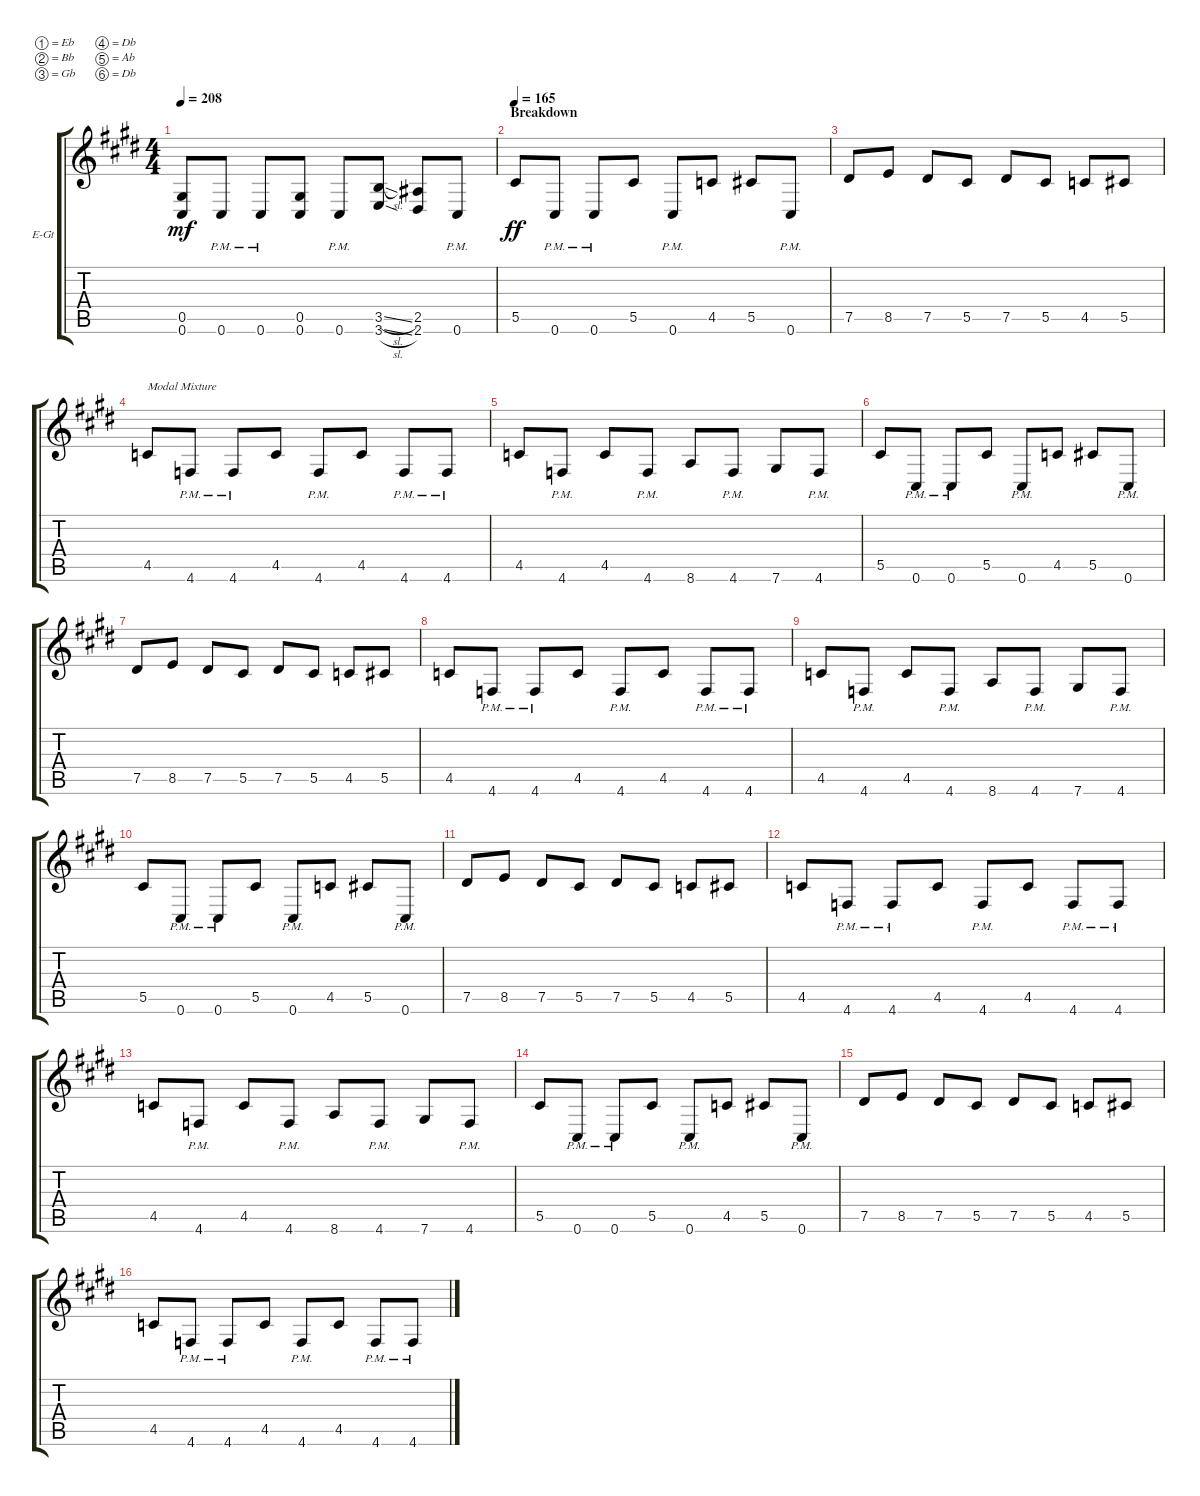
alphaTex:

\defaultSystemsLayout 4
\bracketExtendMode groupsimilarinstruments
\firstSystemTrackNameOrientation horizontal
\otherSystemsTrackNameOrientation horizontal
\track ("Gary Smith - Guitar" "E-Gt") {instrument distortionguitar}
\staff {score tabs}
\tuning (Eb4 Bb3 Gb3 Db3 Ab2 Db2)
\ts (4 4)
\tempo 208
\clef g2
\ks c#minor
(0.5 0.6).8{dy mf} 0.6{pm}.8 0.6{pm}.8 (0.6 0.5).8 0.6{pm}.8 (3.6{sl} 3.5{sl}).8 (2.5 2.6).8 0.6{pm}.8 |
\section ("" "Breakdown")
\tempo 165
5.5.8{dy ff} 0.6{pm}.8 0.6{pm}.8 5.5.8 0.6{pm}.8 4.5.8 5.5.8 0.6{pm}.8 |
7.5.8 8.5.8 7.5.8 5.5.8 7.5.8 5.5.8 4.5.8 5.5.8 |
4.5.8{txt "Modal Mixture"} 4.6{pm}.8 4.6{pm}.8 4.5.8 4.6{pm}.8 4.5.8 4.6{pm}.8 4.6{pm}.8 |
4.5.8 4.6{pm}.8 4.5.8 4.6{pm}.8 8.6.8 4.6{pm}.8 7.6.8 4.6{pm}.8 |
5.5.8 0.6{pm}.8 0.6{pm}.8 5.5.8 0.6{pm}.8 4.5.8 5.5.8 0.6{pm}.8 |
7.5.8 8.5.8 7.5.8 5.5.8 7.5.8 5.5.8 4.5.8 5.5.8 |
4.5.8 4.6{pm}.8 4.6{pm}.8 4.5.8 4.6{pm}.8 4.5.8 4.6{pm}.8 4.6{pm}.8 |
4.5.8 4.6{pm}.8 4.5.8 4.6{pm}.8 8.6.8 4.6{pm}.8 7.6.8 4.6{pm}.8 |
5.5.8 0.6{pm}.8 0.6{pm}.8 5.5.8 0.6{pm}.8 4.5.8 5.5.8 0.6{pm}.8 |
7.5.8 8.5.8 7.5.8 5.5.8 7.5.8 5.5.8 4.5.8 5.5.8 |
4.5.8 4.6{pm}.8 4.6{pm}.8 4.5.8 4.6{pm}.8 4.5.8 4.6{pm}.8 4.6{pm}.8 |
4.5.8 4.6{pm}.8 4.5.8 4.6{pm}.8 8.6.8 4.6{pm}.8 7.6.8 4.6{pm}.8 |
5.5.8 0.6{pm}.8 0.6{pm}.8 5.5.8 0.6{pm}.8 4.5.8 5.5.8 0.6{pm}.8 |
7.5.8 8.5.8 7.5.8 5.5.8 7.5.8 5.5.8 4.5.8 5.5.8 |
4.5.8 4.6{pm}.8 4.6{pm}.8 4.5.8 4.6{pm}.8 4.5.8 4.6{pm}.8 4.6{pm}.8
